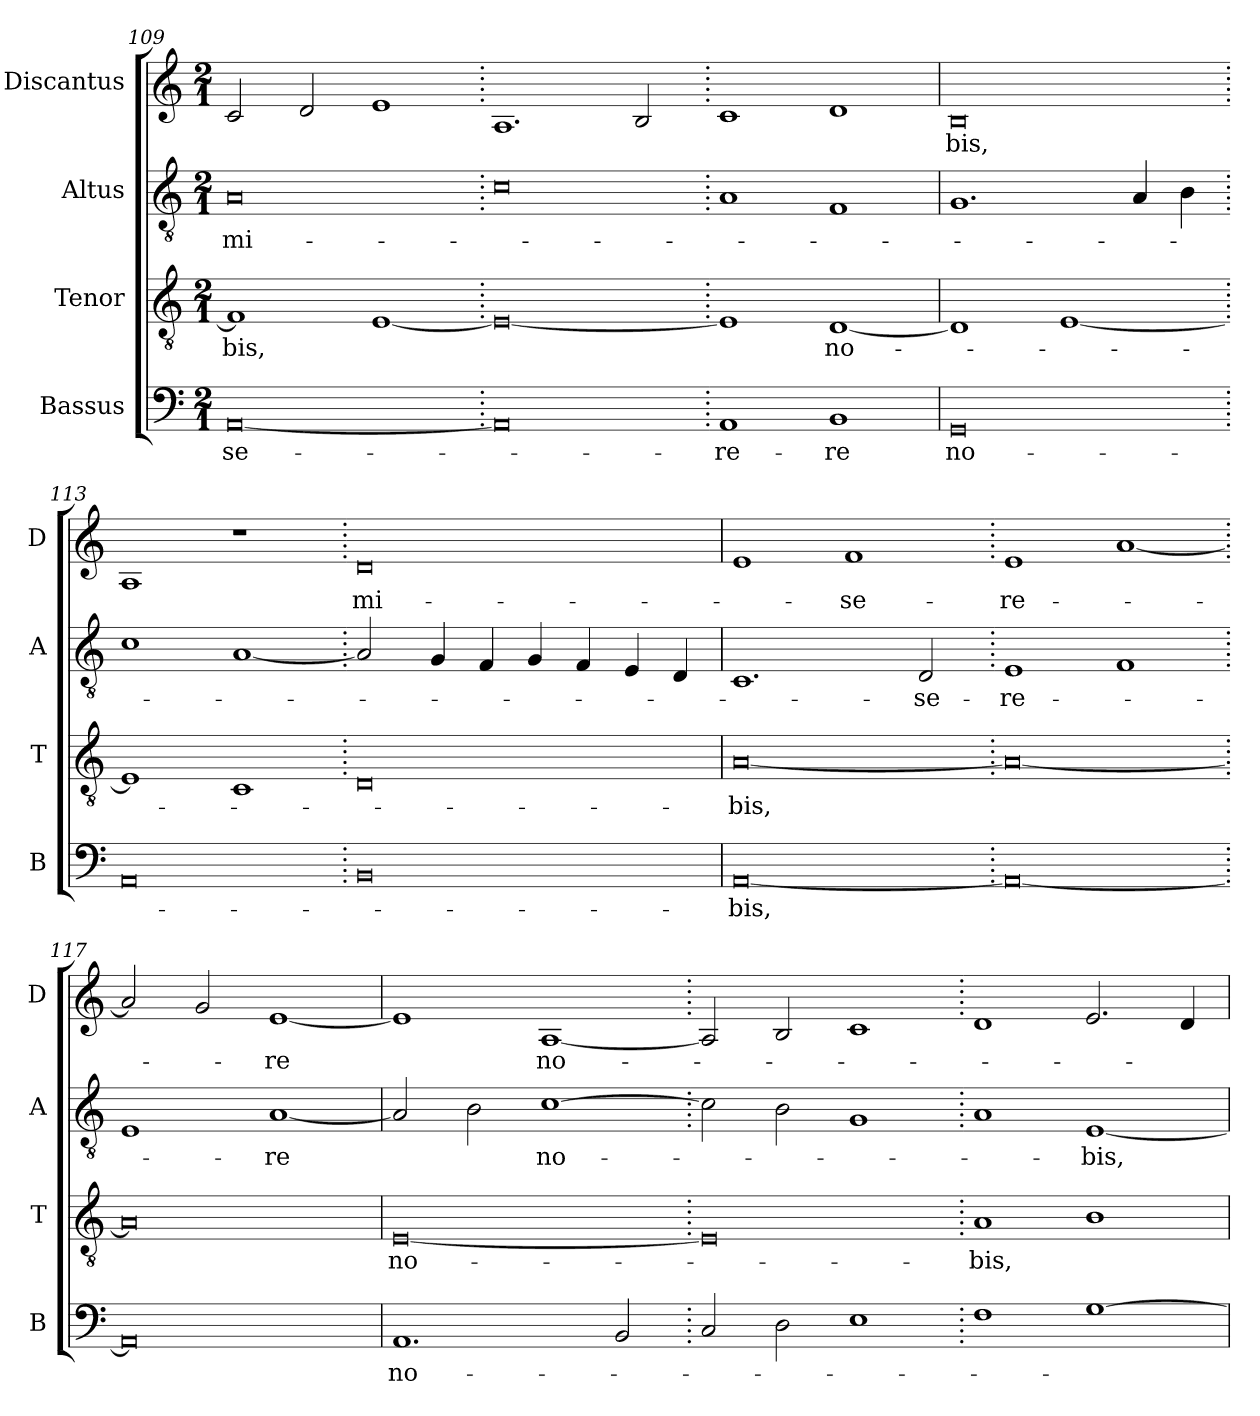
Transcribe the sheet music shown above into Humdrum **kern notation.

**kern	**text	**kern	**text	**kern	**text	**kern	**text
*part4	*part4	*part3	*part3	*part2	*part2	*part1	*part1
*staff4	*staff4	*staff3	*staff3	*staff2	*staff2	*staff1	*staff1
*I"Bassus	*	*I"Tenor	*	*I"Altus	*	*I"Discantus	*
*I'B	*	*I'T	*	*I'A	*	*I'D	*
*clefF4	*	*clefGv2	*	*clefGv2	*	*clefG2	*
*k[]	*	*k[]	*	*k[]	*	*k[]	*
*M2/1	*	*M2/1	*	*M2/1	*	*M2/1	*
=109	=109	=109	=109	=109	=109	=109	=109
[0AA	-se-	1F]	-bis,	0A	mi-	2c	.
.	.	.	.	.	.	2d	.
.	.	[1E	.	.	.	1e	.
=110.	=110.	=110.	=110.	=110.	=110.	=110.	=110.
0AA]	.	0E_	.	0c	.	1.A	.
.	.	.	.	.	.	2B	.
=111.	=111.	=111.	=111.	=111.	=111.	=111.	=111.
1AA	-re-	1E]	.	1A	.	1c	.
1BB	-re	[1D	no-	1F	.	1d	.
=112	=112	=112	=112	=112	=112	=112	=112
0GG	no-	1D]	.	1.G	.	0B	-bis,
.	.	[1E	.	.	.	.	.
.	.	.	.	4A	.	.	.
.	.	.	.	4B	.	.	.
=113.	=113.	=113.	=113.	=113.	=113.	=113.	=113.
0AA	.	1E]	.	1c	.	1A	.
.	.	1C	.	[1A	.	1r	.
=114.	=114.	=114.	=114.	=114.	=114.	=114.	=114.
0BB	.	0D	.	2A]	.	0d	mi-
.	.	.	.	4G	.	.	.
.	.	.	.	4F	.	.	.
.	.	.	.	4G	.	.	.
.	.	.	.	4F	.	.	.
.	.	.	.	4E	.	.	.
.	.	.	.	4D	.	.	.
=115	=115	=115	=115	=115	=115	=115	=115
[0AA	-bis,	[0A	-bis,	1.C	.	1e	.
.	.	.	.	.	.	1f	-se-
.	.	.	.	2D	-se-	.	.
=116.	=116.	=116.	=116.	=116.	=116.	=116.	=116.
0AA_	.	0A_	.	1E	-re-	1e	-re-
.	.	.	.	1F	.	[1a	.
=117.	=117.	=117.	=117.	=117.	=117.	=117.	=117.
0AA]	.	0A]	.	1E	.	2a]	.
.	.	.	.	.	.	2g	.
.	.	.	.	[1A	-re	[1e	-re
=118	=118	=118	=118	=118	=118	=118	=118
1.AA	no-	[0E	no-	2A]	.	1e]	.
.	.	.	.	2B	.	.	.
.	.	.	.	[1c	no-	[1A	no-
2BB	.	.	.	.	.	.	.
=119.	=119.	=119.	=119.	=119.	=119.	=119.	=119.
2C	.	0E]	.	2c]	.	2A]	.
2D	.	.	.	2B	.	2B	.
1E	.	.	.	1G	.	1c	.
=120.	=120.	=120.	=120.	=120.	=120.	=120.	=120.
1F	.	1A	-bis,	1A	.	1d	.
[1G	.	1B	.	[1E	-bis,	2.e	.
.	.	.	.	.	.	4d	.
=	=	=	=	=	=	=	=
*-	*-	*-	*-	*-	*-	*-	*-
